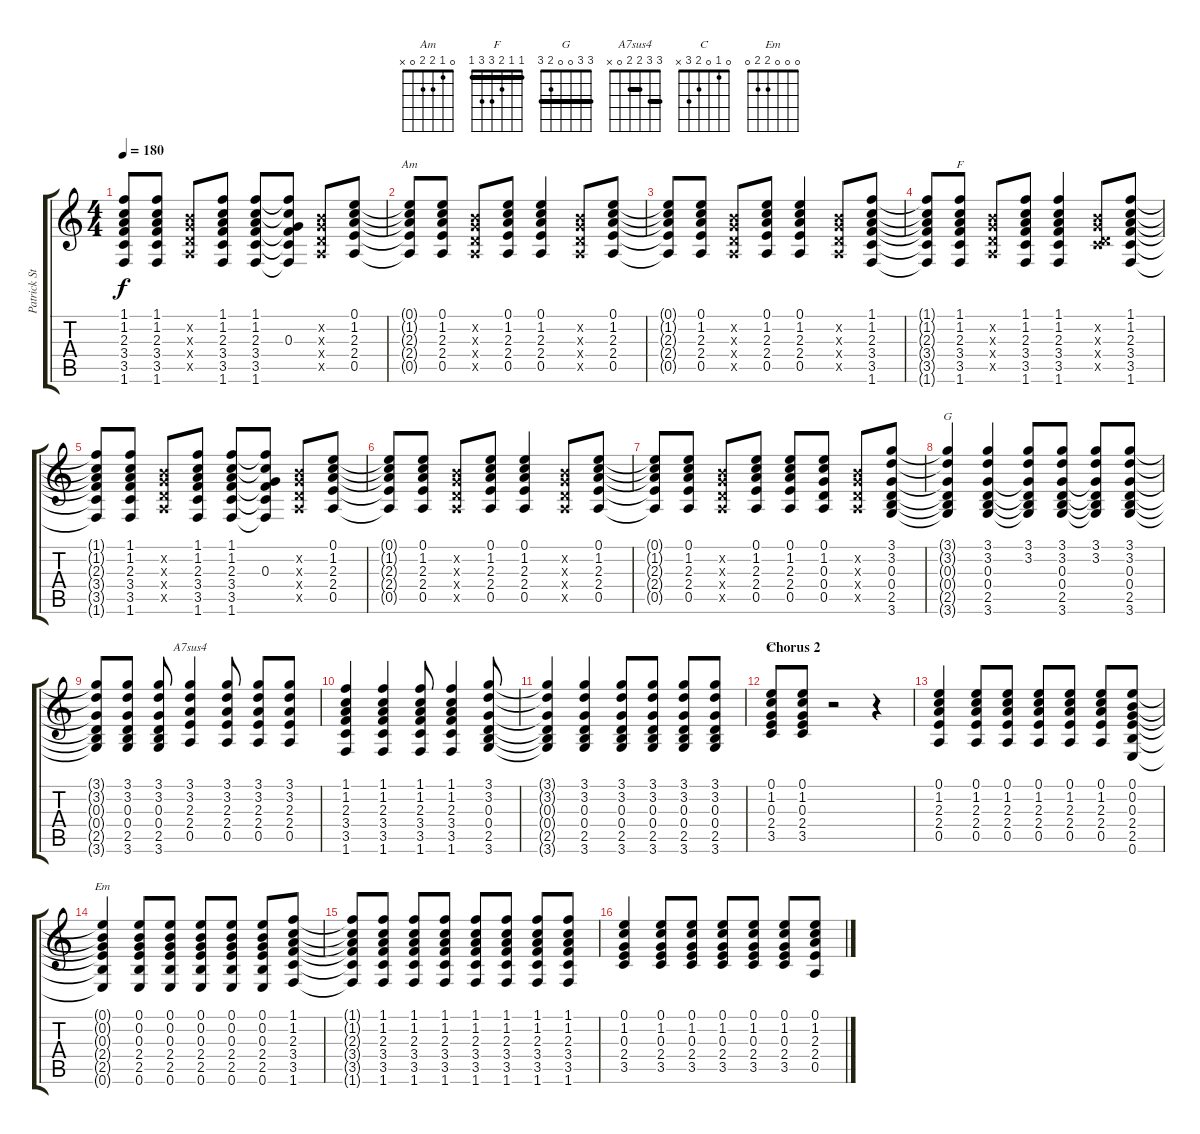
\track ("Patrick Stump (Rythmn Guitar)" "Patrick St") {instrument acousticguitarsteel}
\staff {score tabs}
\tuning (E4 B3 G3 D3 A2 E2) {hide}
\chord ("Am" 0 1 2 2 0 x)
\chord ("F" 1 1 2 3 3 1) {barre 1}
\chord ("G" 3 3 0 0 2 3) {barre 3}
\chord ("A7sus4" 3 3 2 2 0 x) {barre (2 3)}
\chord ("C" 0 1 0 2 3 x)
\chord ("Em" 0 0 0 2 2 0)
\ts (4 4)
\tempo 180
\clef g2
\ks c
(1.1{t} 1.2{t} 2.3{t} 3.4{t} 3.5{t} 1.6{t}).8{dy f} (1.1 1.2 2.3 3.4 3.5 1.6).8 (0.2{x} 0.3{x} 0.4{x} 0.5{x}).8 (1.1 1.2 2.3 3.4 3.5 1.6).8 (1.1 1.2 2.3 3.4 3.5 1.6).8 (1.1{t} 1.2{t} 0.3 3.4{t} 3.5{t} 1.6{t}).8 (0.2{x} 0.3{x} 0.4{x} 0.5{x}).8 (0.1 1.2 2.3 2.4 0.5).8 |
(0.1{t} 1.2{t} 2.3{t} 2.4{t} 0.5{t}).8{ch "Am"} (0.1 1.2 2.3 2.4 0.5).8 (0.2{x} 0.3{x} 0.4{x} 0.5{x}).8 (0.1 1.2 2.3 2.4 0.5).8 (0.1 1.2 2.3 2.4 0.5).4 (0.2{x} 0.3{x} 0.4{x} 0.5{x}).8 (0.1 1.2 2.3 2.4 0.5).8 |
(0.1{t} 1.2{t} 2.3{t} 2.4{t} 0.5{t}).8 (0.1 1.2 2.3 2.4 0.5).8 (0.2{x} 0.3{x} 0.4{x} 0.5{x}).8 (0.1 1.2 2.3 2.4 0.5).8 (0.1 1.2 2.3 2.4 0.5).4 (0.2{x} 0.3{x} 0.4{x} 0.5{x}).8 (1.1 1.2 2.3 3.4 3.5 1.6).8 |
(1.1{t} 1.2{t} 2.3{t} 3.4{t} 3.5{t} 1.6{t}).8 (1.1 1.2 2.3 3.4 3.5 1.6).8{ch "F"} (0.2{x} 0.3{x} 0.4{x} 0.5{x}).8 (1.1 1.2 2.3 3.4 3.5 1.6).8 (1.1 1.2 2.3 3.4 3.5 1.6).4 (0.2{x} 0.3{x} 0.4{x} 3.5{x}).8 (1.1 1.2 2.3 3.4 3.5 1.6).8 |
(1.1{t} 1.2{t} 2.3{t} 3.4{t} 3.5{t} 1.6{t}).8 (1.1 1.2 2.3 3.4 3.5 1.6).8 (0.2{x} 0.3{x} 0.4{x} 0.5{x}).8 (1.1 1.2 2.3 3.4 3.5 1.6).8 (1.1 1.2 2.3 3.4 3.5 1.6).8 (1.1{t} 1.2{t} 0.3 3.4{t} 3.5{t} 1.6{t}).8 (0.2{x} 0.3{x} 0.4{x} 0.5{x}).8 (0.1 1.2 2.3 2.4 0.5).8 |
(0.1{t} 1.2{t} 2.3{t} 2.4{t} 0.5{t}).8 (0.1 1.2 2.3 2.4 0.5).8 (0.2{x} 0.3{x} 0.4{x} 0.5{x}).8 (0.1 1.2 2.3 2.4 0.5).8 (0.1 1.2 2.3 2.4 0.5).4 (0.2{x} 0.3{x} 0.4{x} 0.5{x}).8 (0.1 1.2 2.3 2.4 0.5).8 |
(0.1{t} 1.2{t} 2.3{t} 2.4{t} 0.5{t}).8 (0.1 1.2 2.3 2.4 0.5).8 (0.2{x} 0.3{x} 0.4{x} 0.5{x}).8 (0.1 1.2 2.3 2.4 0.5).8 (0.1 1.2 2.3 2.4 0.5).8 (0.1 1.2 0.3 0.4 0.5).8 (0.2{x} 0.3{x} 0.4{x} 0.5{x}).8 (3.1 3.2 0.3 0.4 2.5 3.6).8 |
(3.1{t} 3.2{t} 0.3{t} 0.4{t} 2.5{t} 3.6{t}).4{ch "G"} (3.1 3.2 0.3 0.4 2.5 3.6).4 (3.1 3.2 0.3{t} 0.4{t} 2.5{t} 3.6{t}).8 (3.1 3.2 0.3 0.4 2.5 3.6).8 (3.1 3.2 0.3{t} 0.4{t} 2.5{t} 3.6{t}).8 (3.1 3.2 0.3 0.4 2.5 3.6).8 |
(3.1{t} 3.2{t} 0.3{t} 0.4{t} 2.5{t} 3.6{t}).8 (3.1 3.2 0.3 0.4 2.5 3.6).8 (3.1 3.2 0.3 0.4 2.5 3.6).8 (3.1 3.2 2.3 2.4 0.5).4{ch "A7sus4"} (3.1 3.2 2.3 2.4 0.5).8 (3.1 3.2 2.3 2.4 0.5).8 (3.1 3.2 2.3 2.4 0.5).8 |
(1.1 1.2 2.3 3.4 3.5 1.6).4 (1.1 1.2 2.3 3.4 3.5 1.6).4 (1.1 1.2 2.3 3.4 3.5 1.6).8 (1.1 1.2 2.3 3.4 3.5 1.6).4 (3.1 3.2 0.3 0.4 2.5 3.6).8 |
(3.1{t} 3.2{t} 0.3{t} 0.4{t} 2.5{t} 3.6{t}).4 (3.1 3.2 0.3 0.4 2.5 3.6).4 (3.1 3.2 0.3 0.4 2.5 3.6).8 (3.1 3.2 0.3 0.4 2.5 3.6).8 (3.1 3.2 0.3 0.4 2.5 3.6).8 (3.1 3.2 0.3 0.4 2.5 3.6).8 |
\section ("" "Chorus 2")
(0.1 1.2 0.3 2.4 3.5).8{ch "C"} (0.1 1.2 0.3 2.4 3.5).8 r.2 r.4 |
(0.1 1.2 2.3 2.4 0.5).4 (0.1 1.2 2.3 2.4 0.5).8 (0.1 1.2 2.3 2.4 0.5).8 (0.1 1.2 2.3 2.4 0.5).8 (0.1 1.2 2.3 2.4 0.5).8 (0.1 1.2 2.3 2.4 0.5).8 (0.1 0.2 0.3 2.4 2.5 0.6).8 |
(0.1{t} 0.2{t} 0.3{t} 2.4{t} 2.5{t} 0.6{t}).4{ch "Em"} (0.1 0.2 0.3 2.4 2.5 0.6).8 (0.1 0.2 0.3 2.4 2.5 0.6).8 (0.1 0.2 0.3 2.4 2.5 0.6).8 (0.1 0.2 0.3 2.4 2.5 0.6).8 (0.1 0.2 0.3 2.4 2.5 0.6).8 (1.1 1.2 2.3 3.4 3.5 1.6).8 |
(1.1{t} 1.2{t} 2.3{t} 3.4{t} 3.5{t} 1.6{t}).8 (1.1 1.2 2.3 3.4 3.5 1.6).8 (1.1 1.2 2.3 3.4 3.5 1.6).8 (1.1 1.2 2.3 3.4 3.5 1.6).8 (1.1 1.2 2.3 3.4 3.5 1.6).8 (1.1 1.2 2.3 3.4 3.5 1.6).8 (1.1 1.2 2.3 3.4 3.5 1.6).8 (1.1 1.2 2.3 3.4 3.5 1.6).8 |
(0.1 1.2 0.3 2.4 3.5).4 (0.1 1.2 0.3 2.4 3.5).8 (0.1 1.2 0.3 2.4 3.5).8 (0.1 1.2 0.3 2.4 3.5).8 (0.1 1.2 0.3 2.4 3.5).8 (0.1 1.2 0.3 2.4 3.5).8 (0.1 1.2 2.3 2.4 0.5).8
